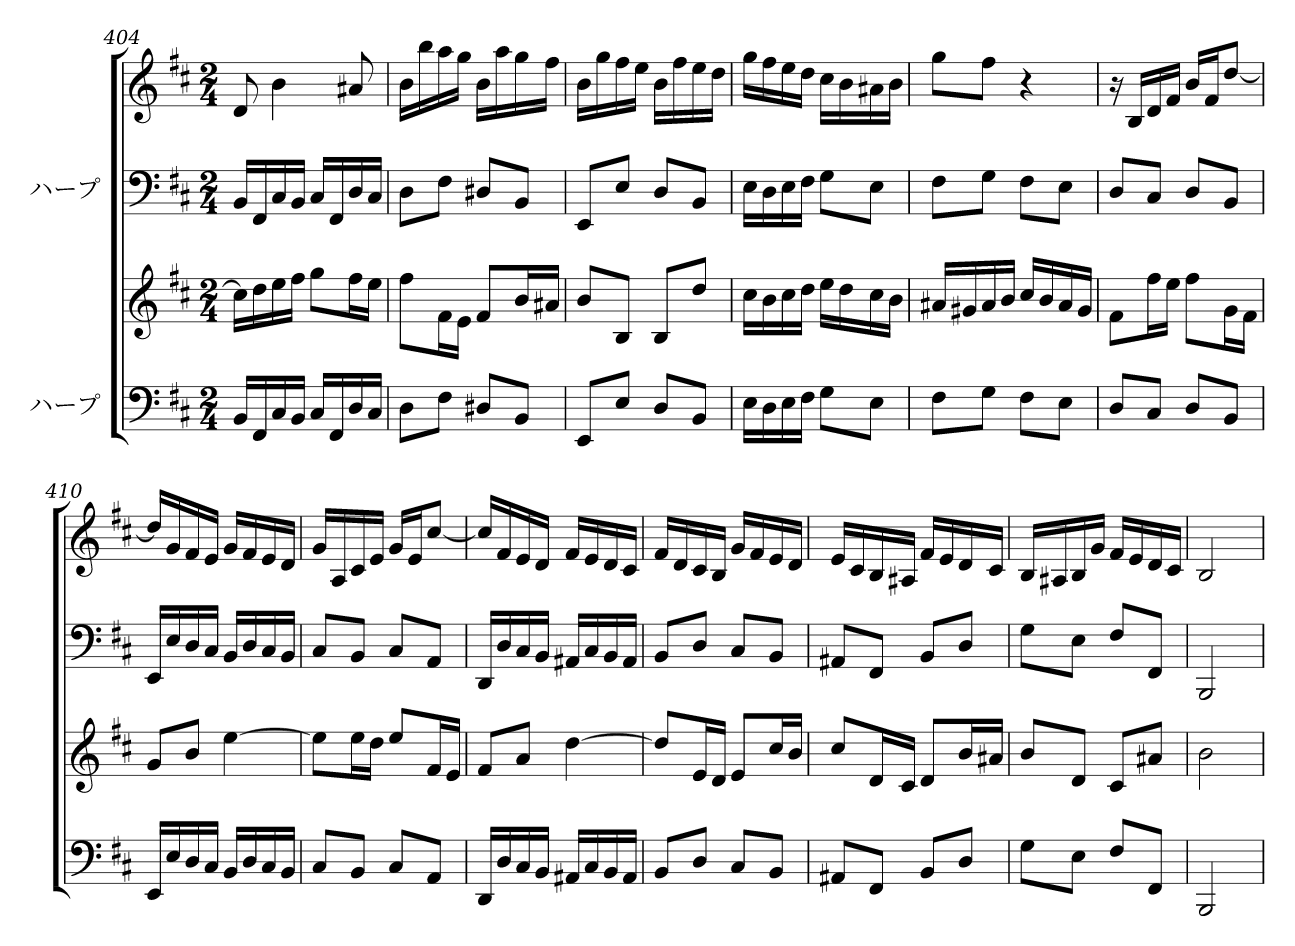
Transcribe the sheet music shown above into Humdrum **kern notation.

**kern	**kern	**kern	**kern
*part2	*part2	*part1	*part1
*staff4	*staff3	*staff2	*staff1
*I"ハープ	*	*I"ハープ	*
!!LO:PB:g=z
*clefF4	*clefG2	*clefF4	*clefG2
*k[f#c#]	*k[f#c#]	*k[f#c#]	*k[f#c#]
*M2/4	*M2/4	*M2/4	*M2/4
=404	=404	=404	=404
16BB/LL	16cc#\LL]	16BB/LL	8d/
16FF#/	16dd\	16FF#/	.
16C#/	16ee\	16C#/	4b\
16BB/JJ	16ff#\JJ	16BB/JJ	.
16C#/LL	8gg\L	16C#/LL	.
16FF#/	.	16FF#/	.
16D/	16ff#\L	16D/	8a#X/
16C#/JJ	16ee\JJ	16C#/JJ	.
=405	=405	=405	=405
8D\L	8ff#\L	8D\L	16b\LL
.	.	.	16bb\
8F#\J	16f#\L	8F#\J	16aa\
.	16e\JJ	.	16gg\JJ
8D#X/L	8f#/L	8D#X/L	16b\LL
.	.	.	16aa\
8BB/J	16b/L	8BB/J	16gg\
.	16a#X/JJ	.	16ff#\JJ
=406	=406	=406	=406
8EE/L	8b/L	8EE/L	16b\LL
.	.	.	16gg\
8E/J	8B/J	8E/J	16ff#\
.	.	.	16ee\JJ
8D/L	8B/L	8D/L	16b\LL
.	.	.	16ff#\
8BB/J	8dd/J	8BB/J	16ee\
.	.	.	16dd\JJ
=407	=407	=407	=407
16E\LL	16cc#\LL	16E\LL	16gg\LL
16D\	16b\	16D\	16ff#\
16E\	16cc#\	16E\	16ee\
16F#\JJ	16dd\JJ	16F#\JJ	16dd\JJ
8G\L	16ee\LL	8G\L	16cc#\LL
.	16dd\	.	16b\
8E\J	16cc#\	8E\J	16a#X\
.	16b\JJ	.	16b\JJ
=408	=408	=408	=408
8F#\L	16a#X/LL	8F#\L	8gg\L
.	16g#X/	.	.
8G\J	16a#/	8G\J	8ff#\J
.	16b/JJ	.	.
8F#\L	16cc#/LL	8F#\L	4r
.	16b/	.	.
8E\J	16a#/	8E\J	.
.	16g#/JJ	.	.
!!LO:LB:g=z
=409	=409	=409	=409
8D/L	8f#\L	8D/L	16r
.	.	.	16B/LL
8C#/J	16ff#\L	8C#/J	16d/
.	16ee\JJ	.	16f#/JJ
8D/L	8ff#\L	8D/L	16b/LL
.	.	.	16f#/J
8BB/J	16g\L	8BB/J	[8dd/J
.	16f#\JJ	.	.
=410	=410	=410	=410
16EE/LL	8g/L	16EE/LL	16dd/LL]
16E/	.	16E/	16g/
16D/	8b/J	16D/	16f#/
16C#/JJ	.	16C#/JJ	16e/JJ
16BB/LL	[4ee\	16BB/LL	16g/LL
16D/	.	16D/	16f#/
16C#/	.	16C#/	16e/
16BB/JJ	.	16BB/JJ	16d/JJ
=411	=411	=411	=411
8C#/L	8ee\L]	8C#/L	16g/LL
.	.	.	16A/
8BB/J	16ee\L	8BB/J	16c#/
.	16dd\JJ	.	16e/JJ
8C#/L	8ee/L	8C#/L	16g/LL
.	.	.	16e/J
8AA/J	16f#/L	8AA/J	[8cc#/J
.	16e/JJ	.	.
=412	=412	=412	=412
16DD/LL	8f#/L	16DD/LL	16cc#/LL]
16D/	.	16D/	16f#/
16C#/	8a/J	16C#/	16e/
16BB/JJ	.	16BB/JJ	16d/JJ
16AA#X/LL	[4dd\	16AA#X/LL	16f#/LL
16C#/	.	16C#/	16e/
16BB/	.	16BB/	16d/
16AA#/JJ	.	16AA#/JJ	16c#/JJ
=413	=413	=413	=413
8BB/L	8dd/L]	8BB/L	16f#/LL
.	.	.	16d/
8D/J	16e/L	8D/J	16c#/
.	16d/JJ	.	16B/JJ
8C#/L	8e/L	8C#/L	16g/LL
.	.	.	16f#/
8BB/J	16cc#/L	8BB/J	16e/
.	16b/JJ	.	16d/JJ
!!LO:LB:g=z
=414	=414	=414	=414
8AA#X/L	8cc#/L	8AA#X/L	16e/LL
.	.	.	16c#/
8FF#/J	16d/L	8FF#/J	16B/
.	16c#/JJ	.	16A#X/JJ
8BB/L	8d/L	8BB/L	16f#/LL
.	.	.	16e/
8D/J	16b/L	8D/J	16d/
.	16a#X/JJ	.	16c#/JJ
=415	=415	=415	=415
8G\L	8b/L	8G\L	16B/LL
.	.	.	16A#X/
8E\J	8d/J	8E\J	16B/
.	.	.	16g/JJ
8F#/L	8c#/L	8F#/L	16f#/LL
.	.	.	16e/
8FF#/J	8a#X/J	8FF#/J	16d/
.	.	.	16c#/JJ
=416	=416	=416	=416
2BBB/	2b\	2BBB/	2B/
=	=	=	=
*-	*-	*-	*-
